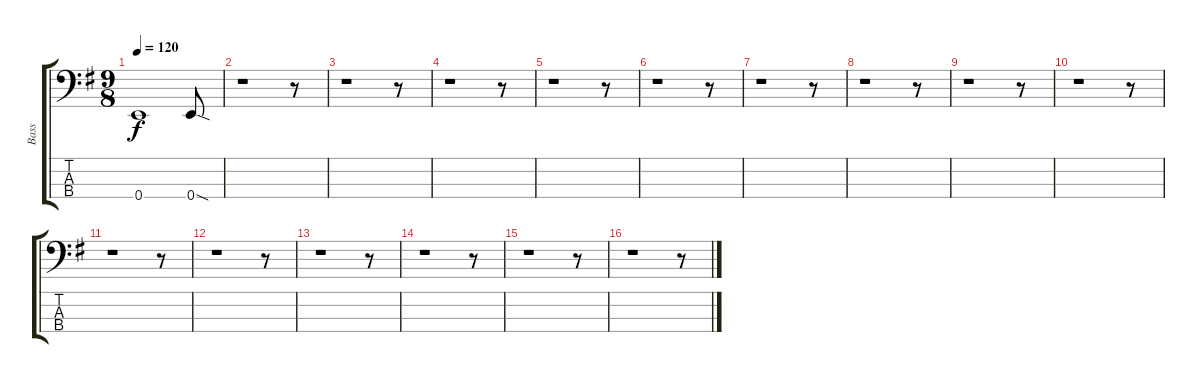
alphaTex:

\track ("Bass" "Bass") {instrument electricbassfinger}
\staff {score tabs}
\tuning (G2 D2 A1 E1) {hide}
\ts (9 8)
\tempo 120
\clef f4
\ks g
0.4.1{dy f} 0.4{sod}.8 |
r.1 r.8 |
r.1 r.8 |
r.1 r.8 |
r.1 r.8 |
r.1 r.8 |
r.1 r.8 |
r.1 r.8 |
r.1 r.8 |
r.1 r.8 |
r.1 r.8 |
r.1 r.8 |
r.1 r.8 |
r.1 r.8 |
r.1 r.8 |
r.1 r.8
